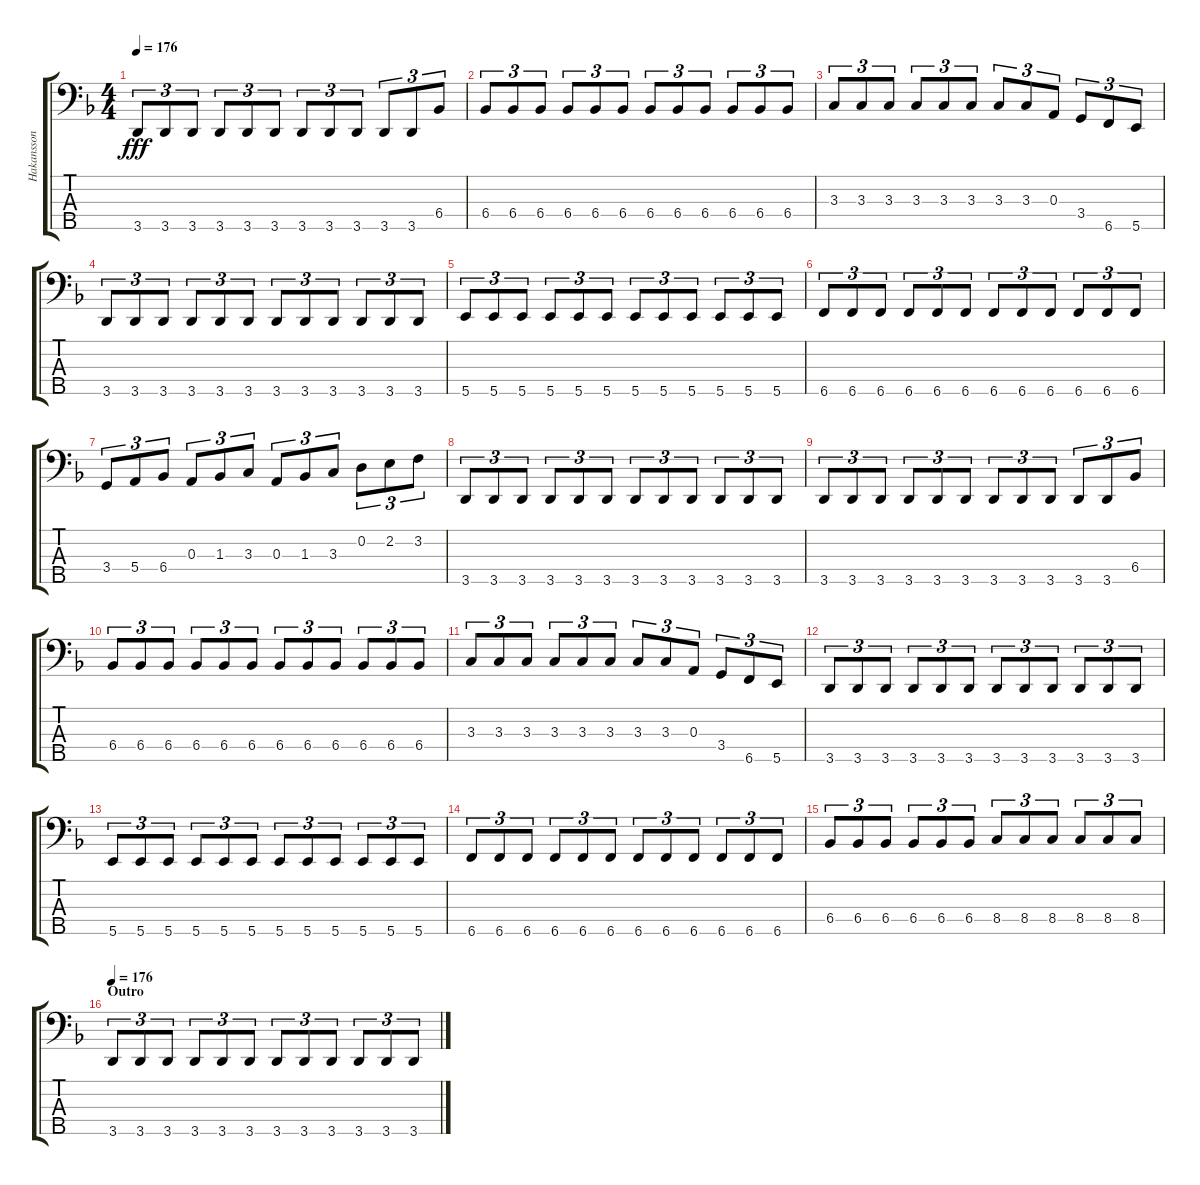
\track ("Hakansson" "Hakansson") {instrument electricbassfinger}
\staff {score tabs}
\tuning (G2 D2 A1 E1 B0) {hide}
\ts (4 4)
\tempo 176
\clef f4
\ks f
3.5.8{tu (3 2) dy fff} 3.5.8{tu (3 2)} 3.5.8{tu (3 2)} 3.5.8{tu (3 2)} 3.5.8{tu (3 2)} 3.5.8{tu (3 2)} 3.5.8{tu (3 2)} 3.5.8{tu (3 2)} 3.5.8{tu (3 2)} 3.5.8{tu (3 2)} 3.5.8{tu (3 2)} 6.4.8{tu (3 2)} |
6.4.8{tu (3 2)} 6.4.8{tu (3 2)} 6.4.8{tu (3 2)} 6.4.8{tu (3 2)} 6.4.8{tu (3 2)} 6.4.8{tu (3 2)} 6.4.8{tu (3 2)} 6.4.8{tu (3 2)} 6.4.8{tu (3 2)} 6.4.8{tu (3 2)} 6.4.8{tu (3 2)} 6.4.8{tu (3 2)} |
3.3.8{tu (3 2)} 3.3.8{tu (3 2)} 3.3.8{tu (3 2)} 3.3.8{tu (3 2)} 3.3.8{tu (3 2)} 3.3.8{tu (3 2)} 3.3.8{tu (3 2)} 3.3.8{tu (3 2)} 0.3.8{tu (3 2)} 3.4.8{tu (3 2)} 6.5.8{tu (3 2)} 5.5.8{tu (3 2)} |
3.5.8{tu (3 2)} 3.5.8{tu (3 2)} 3.5.8{tu (3 2)} 3.5.8{tu (3 2)} 3.5.8{tu (3 2)} 3.5.8{tu (3 2)} 3.5.8{tu (3 2)} 3.5.8{tu (3 2)} 3.5.8{tu (3 2)} 3.5.8{tu (3 2)} 3.5.8{tu (3 2)} 3.5.8{tu (3 2)} |
5.5.8{tu (3 2)} 5.5.8{tu (3 2)} 5.5.8{tu (3 2)} 5.5.8{tu (3 2)} 5.5.8{tu (3 2)} 5.5.8{tu (3 2)} 5.5.8{tu (3 2)} 5.5.8{tu (3 2)} 5.5.8{tu (3 2)} 5.5.8{tu (3 2)} 5.5.8{tu (3 2)} 5.5.8{tu (3 2)} |
6.5.8{tu (3 2)} 6.5.8{tu (3 2)} 6.5.8{tu (3 2)} 6.5.8{tu (3 2)} 6.5.8{tu (3 2)} 6.5.8{tu (3 2)} 6.5.8{tu (3 2)} 6.5.8{tu (3 2)} 6.5.8{tu (3 2)} 6.5.8{tu (3 2)} 6.5.8{tu (3 2)} 6.5.8{tu (3 2)} |
3.4.8{tu (3 2)} 5.4.8{tu (3 2)} 6.4.8{tu (3 2)} 0.3.8{tu (3 2)} 1.3.8{tu (3 2)} 3.3.8{tu (3 2)} 0.3.8{tu (3 2)} 1.3.8{tu (3 2)} 3.3.8{tu (3 2)} 0.2.8{tu (3 2)} 2.2.8{tu (3 2)} 3.2.8{tu (3 2)} |
3.5.8{tu (3 2)} 3.5.8{tu (3 2)} 3.5.8{tu (3 2)} 3.5.8{tu (3 2)} 3.5.8{tu (3 2)} 3.5.8{tu (3 2)} 3.5.8{tu (3 2)} 3.5.8{tu (3 2)} 3.5.8{tu (3 2)} 3.5.8{tu (3 2)} 3.5.8{tu (3 2)} 3.5.8{tu (3 2)} |
3.5.8{tu (3 2)} 3.5.8{tu (3 2)} 3.5.8{tu (3 2)} 3.5.8{tu (3 2)} 3.5.8{tu (3 2)} 3.5.8{tu (3 2)} 3.5.8{tu (3 2)} 3.5.8{tu (3 2)} 3.5.8{tu (3 2)} 3.5.8{tu (3 2)} 3.5.8{tu (3 2)} 6.4.8{tu (3 2)} |
6.4.8{tu (3 2)} 6.4.8{tu (3 2)} 6.4.8{tu (3 2)} 6.4.8{tu (3 2)} 6.4.8{tu (3 2)} 6.4.8{tu (3 2)} 6.4.8{tu (3 2)} 6.4.8{tu (3 2)} 6.4.8{tu (3 2)} 6.4.8{tu (3 2)} 6.4.8{tu (3 2)} 6.4.8{tu (3 2)} |
3.3.8{tu (3 2)} 3.3.8{tu (3 2)} 3.3.8{tu (3 2)} 3.3.8{tu (3 2)} 3.3.8{tu (3 2)} 3.3.8{tu (3 2)} 3.3.8{tu (3 2)} 3.3.8{tu (3 2)} 0.3.8{tu (3 2)} 3.4.8{tu (3 2)} 6.5.8{tu (3 2)} 5.5.8{tu (3 2)} |
3.5.8{tu (3 2)} 3.5.8{tu (3 2)} 3.5.8{tu (3 2)} 3.5.8{tu (3 2)} 3.5.8{tu (3 2)} 3.5.8{tu (3 2)} 3.5.8{tu (3 2)} 3.5.8{tu (3 2)} 3.5.8{tu (3 2)} 3.5.8{tu (3 2)} 3.5.8{tu (3 2)} 3.5.8{tu (3 2)} |
5.5.8{tu (3 2)} 5.5.8{tu (3 2)} 5.5.8{tu (3 2)} 5.5.8{tu (3 2)} 5.5.8{tu (3 2)} 5.5.8{tu (3 2)} 5.5.8{tu (3 2)} 5.5.8{tu (3 2)} 5.5.8{tu (3 2)} 5.5.8{tu (3 2)} 5.5.8{tu (3 2)} 5.5.8{tu (3 2)} |
6.5.8{tu (3 2)} 6.5.8{tu (3 2)} 6.5.8{tu (3 2)} 6.5.8{tu (3 2)} 6.5.8{tu (3 2)} 6.5.8{tu (3 2)} 6.5.8{tu (3 2)} 6.5.8{tu (3 2)} 6.5.8{tu (3 2)} 6.5.8{tu (3 2)} 6.5.8{tu (3 2)} 6.5.8{tu (3 2)} |
6.4.8{tu (3 2)} 6.4.8{tu (3 2)} 6.4.8{tu (3 2)} 6.4.8{tu (3 2)} 6.4.8{tu (3 2)} 6.4.8{tu (3 2)} 8.4.8{tu (3 2)} 8.4.8{tu (3 2)} 8.4.8{tu (3 2)} 8.4.8{tu (3 2)} 8.4.8{tu (3 2)} 8.4.8{tu (3 2)} |
\section ("" "Outro")
\tempo 176
3.5.8{tu (3 2)} 3.5.8{tu (3 2)} 3.5.8{tu (3 2)} 3.5.8{tu (3 2)} 3.5.8{tu (3 2)} 3.5.8{tu (3 2)} 3.5.8{tu (3 2)} 3.5.8{tu (3 2)} 3.5.8{tu (3 2)} 3.5.8{tu (3 2)} 3.5.8{tu (3 2)} 3.5.8{tu (3 2)}
